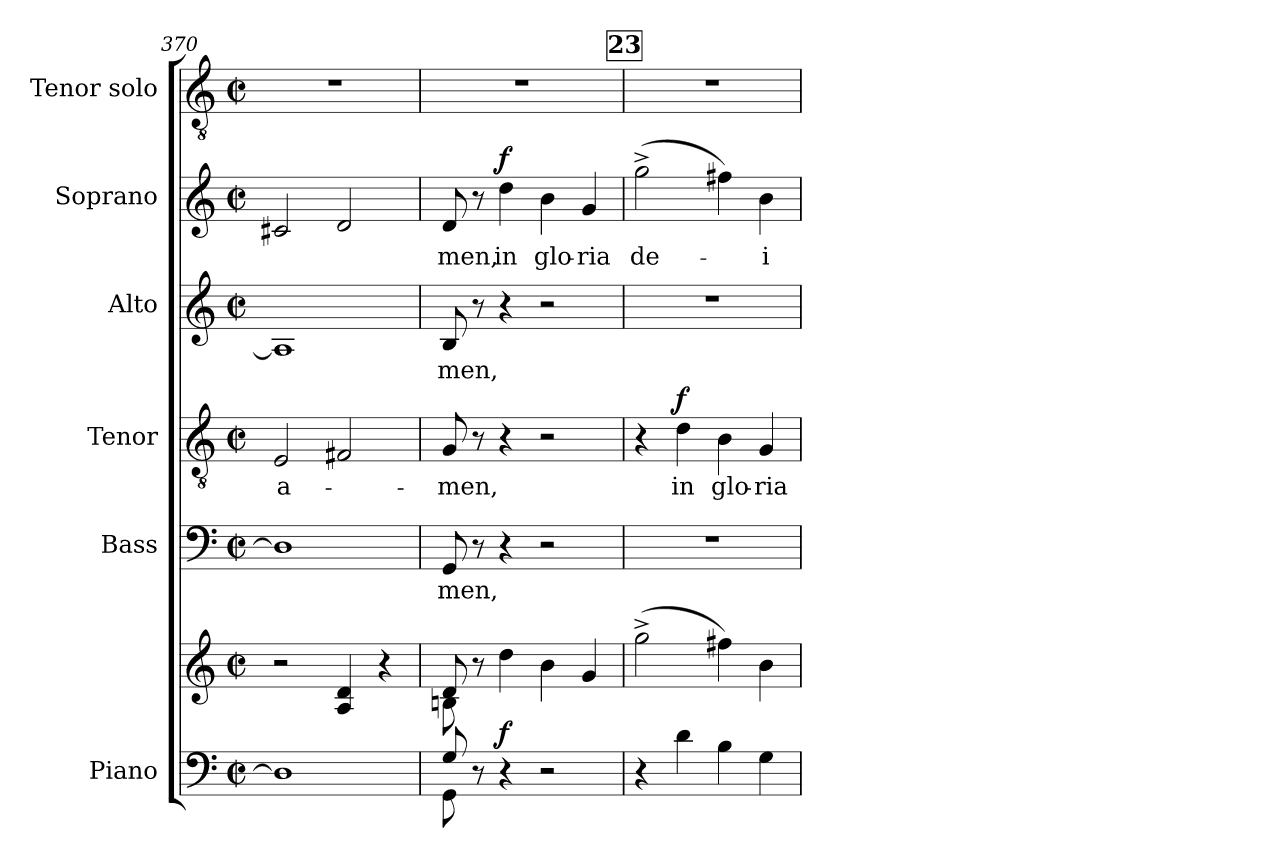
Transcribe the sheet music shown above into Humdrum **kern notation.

**kern	**kern	**dynam	**kern	**text	**kern	**text	**dynam	**kern	**text	**kern	**text	**dynam	**kern
*part6	*part6	*part6	*part5	*part5	*part4	*part4	*part4	*part3	*part3	*part2	*part2	*part2	*part1
*staff7	*staff6	*staff6/7	*staff5	*staff5	*staff4	*staff4	*staff4	*staff3	*staff3	*staff2	*staff2	*staff2	*staff1
*I"Piano	*	*	*I"Bass	*	*I"Tenor	*	*	*I"Alto	*	*I"Soprano	*	*	*I"Tenor solo
*I'Pno.	*	*	*I'B.	*	*I'T.	*	*	*I'A.	*	*I'S.	*	*	*I'T.s
*clefF4	*clefG2	*	*clefF4	*	*clefGv2	*	*	*clefG2	*	*clefG2	*	*	*clefGv2
*k[]	*k[]	*	*k[]	*	*k[]	*	*	*k[]	*	*k[]	*	*	*k[]
*M2/2	*M2/2	*	*M2/2	*	*M2/2	*	*	*M2/2	*	*M2/2	*	*	*M2/2
*met(c|)	*met(c|)	*	*met(c|)	*	*met(c|)	*	*	*met(c|)	*	*met(c|)	*	*	*met(c|)
=370	=370	=370	=370	=370	=370	=370	=370	=370	=370	=370	=370	=370	=370
!	!	!	!	!	!	!LO:LY:b	!	!	!	!	!	!	!
1D]	2r	.	1D]	.	2E/	a-	.	1A]	.	2c#X/	.	.	1r
.	4A/ 4d/	.	.	.	2F#X/	.	.	.	.	2d/	.	.	.
.	4r	.	.	.	.	.	.	.	.	.	.	.	.
=371	=371	=371	=371	=371	=371	=371	=371	=371	=371	=371	=371	=371	=371
*^	*^	*	*	*	*	*	*	*	*	*	*	*	*
!	!	!	!	!	!	!LO:LY:b	!	!LO:LY:b	!	!	!LO:LY:b	!	!LO:LY:b	!	!
8G/	8GG\	8d/	8Bn\	.	8GG/	-men,	8G/	-men,	.	8B/	men,	8d/	-men,	.	1r
8r	8ryy	8r	8ryy	.	8r	.	8r	.	.	8r	.	8r	.	.	.
!	!	!	!	!LO:DY:a=2	!	!	!	!	!	!	!	!	!LO:LY:b	!LO:DY:a	!
4r	4ryy	4dd\	2.ryy	f	4r	.	4r	.	.	4r	.	4dd\	in	f	.
!	!	!	!	!	!	!	!	!	!	!	!	!	!LO:LY:b	!	!
2r	2ryy	4b\	.	.	2r	.	2r	.	.	2r	.	4b\	glo-	.	.
!	!	!	!	!	!	!	!	!	!	!	!	!	!LO:LY:b	!	!
.	.	4g/	.	.	.	.	.	.	.	.	.	4g/	-ria	.	.
*v	*v	*	*	*	*	*	*	*	*	*	*	*	*	*	*
*	*v	*v	*	*	*	*	*	*	*	*	*	*	*	*
!!LO:REH:place=s1:a:B:fs=14:t=23
=372	=372	=372	=372	=372	=372	=372	=372	=372	=372	=372	=372	=372	=372
!	!	!	!	!	!	!	!	!	!	!	!LO:LY:b	!	!
4r	(>2gg^\	.	1r	.	4r	.	.	1r	.	(>2gg^\	de-	.	1r
!	!	!	!	!	!	!LO:LY:b	!LO:DY:a	!	!	!	!	!	!
4d\	.	.	.	.	4d\	in	f	.	.	.	.	.	.
!	!	!	!	!	!	!LO:LY:b	!	!	!	!	!	!	!
4B\	4ff#X\)	.	.	.	4B\	glo-	.	.	.	4ff#X\)	.	.	.
!	!	!	!	!	!	!LO:LY:b	!	!	!	!	!LO:LY:b	!	!
4G\	4b\	.	.	.	4G/	-ria	.	.	.	4b\	-i	.	.
=	=	=	=	=	=	=	=	=	=	=	=	=	=
*-	*-	*-	*-	*-	*-	*-	*-	*-	*-	*-	*-	*-	*-
